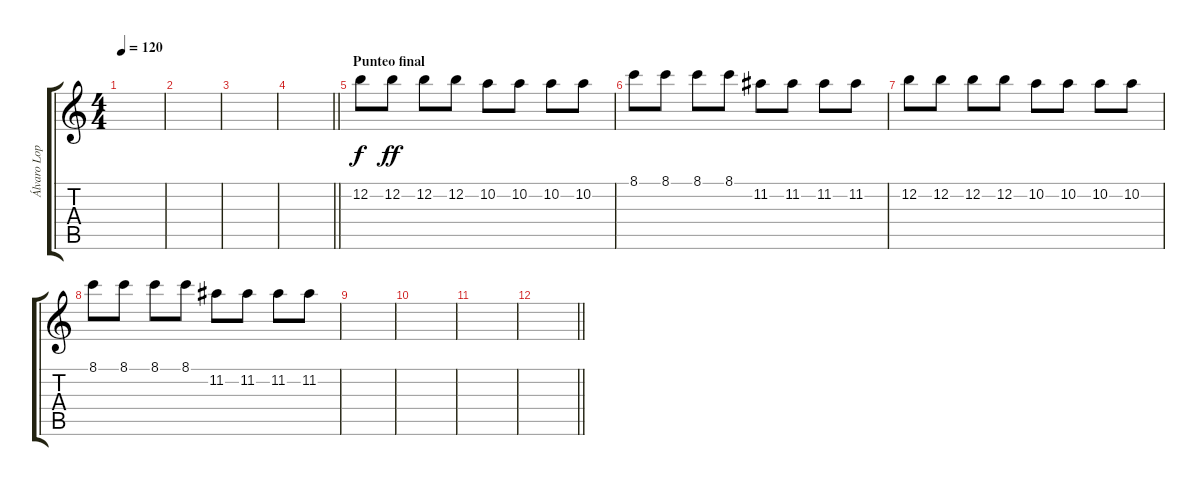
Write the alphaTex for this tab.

\track ("Álvaro Lopez" "Álvaro Lop") {instrument acousticguitarsteel}
\staff {score tabs}
\tuning (E4 B3 G3 D3 A2 E2) {hide}
\ts (4 4)
\tempo 120
\clef g2
\ks c
|
|
|
\barLineRight lightlight
|
\section ("" "Punteo final")
12.2.8{dy f} 12.2.8{dy ff} 12.2.8 12.2.8 10.2.8 10.2.8 10.2.8 10.2.8 |
8.1.8 8.1.8 8.1.8 8.1.8 11.2.8 11.2.8 11.2.8 11.2.8 |
12.2.8 12.2.8 12.2.8 12.2.8 10.2.8 10.2.8 10.2.8 10.2.8 |
8.1.8 8.1.8 8.1.8 8.1.8 11.2.8 11.2.8 11.2.8 11.2.8 |
|
|
|
\barLineRight lightlight
